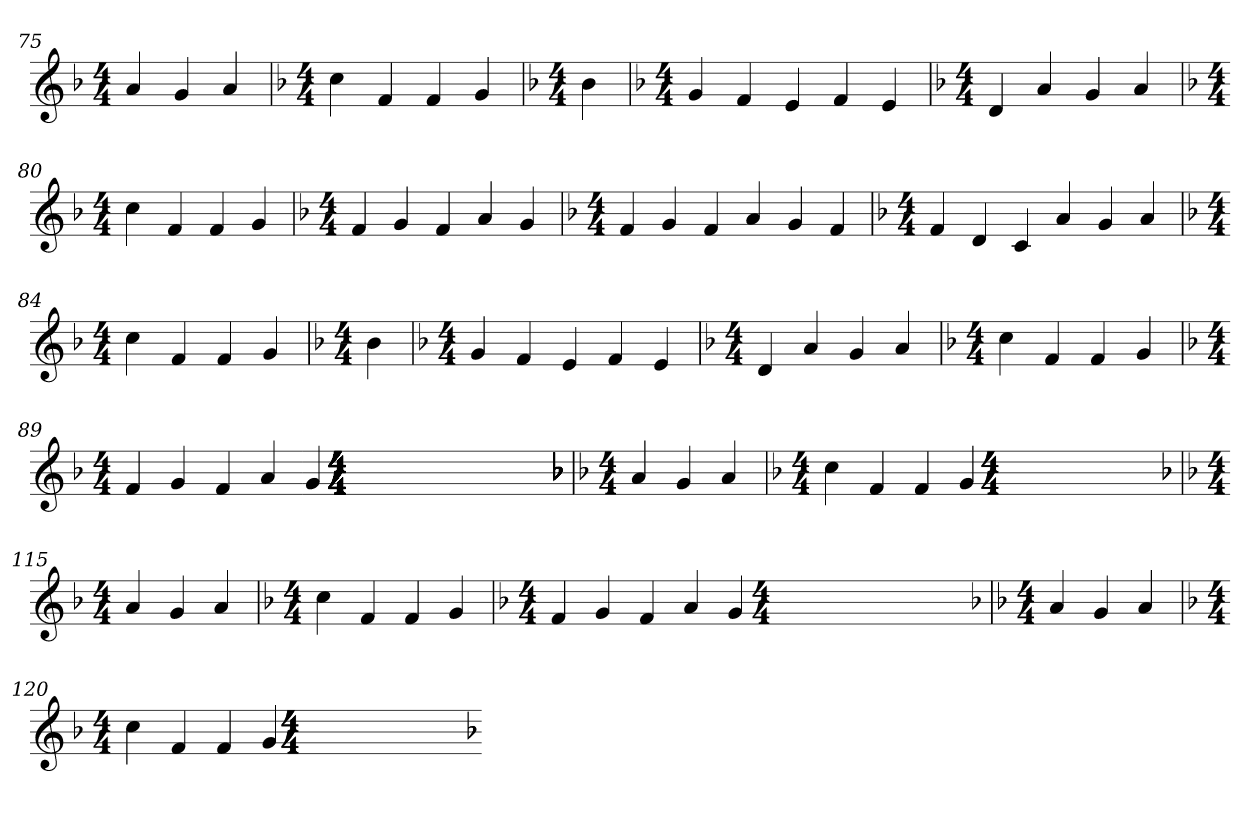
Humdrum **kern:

**kern
*part1
*staff1
*k[b-]
*F:
*M4/4
*k[b-]
*F:
*M4/4
*k[b-]
*F:
*M4/4
*k[b-]
*F:
*M4/4
*k[b-]
*F:
*M4/4
*k[b-]
*F:
*M4/4
*k[b-]
*F:
*M4/4
*k[b-]
*F:
*M4/4
*k[b-]
*F:
*M4/4
*k[b-]
*F:
*M4/4
*k[b-]
*F:
*M4/4
*k[b-]
*F:
*M4/4
*k[b-]
*F:
*M4/4
=75
*k[b-]
*F:
*M4/4
4a
4g
4a
=76
*k[b-]
*F:
*M4/4
4cc
4f
4f
4g
=77
*k[b-]
*F:
*M4/4
4b-
=78
*k[b-]
*F:
*M4/4
4g
4f
4e
4f
4e
=79
*k[b-]
*F:
*M4/4
4d
4a
4g
4a
=80
*k[b-]
*F:
*M4/4
4cc
4f
4f
4g
=81
*k[b-]
*F:
*M4/4
4f
4g
4f
4a
4g
=82
*k[b-]
*F:
*M4/4
4f
4g
4f
4a
4g
4f
=83
*k[b-]
*F:
*M4/4
4f
4d
4c
4a
4g
4a
=84
*k[b-]
*F:
*M4/4
4cc
4f
4f
4g
=85
*k[b-]
*F:
*M4/4
4b-
=86
*k[b-]
*F:
*M4/4
4g
4f
4e
4f
4e
=87
*k[b-]
*F:
*M4/4
4d
4a
4g
4a
=88
*k[b-]
*F:
*M4/4
4cc
4f
4f
4g
=89
*k[b-]
*F:
*M4/4
4f
4g
4f
4a
4g
*k[b-]
*F:
*M4/4
*k[b-]
*F:
*M4/4
*k[b-]
*F:
*M4/4
*k[b-]
*F:
*M4/4
*k[b-]
*F:
*M4/4
*k[b-]
*F:
*M4/4
*k[b-]
*F:
*M4/4
*k[b-]
*F:
*M4/4
*k[b-]
*F:
*M4/4
*k[b-]
*F:
*M4/4
*k[b-]
*F:
*M4/4
*k[b-]
*F:
*M4/4
*k[b-]
*F:
*M4/4
*k[b-]
*F:
*M4/4
*k[b-]
*F:
*M4/4
*k[b-]
*F:
*M4/4
*k[b-]
*F:
*M4/4
*k[b-]
*F:
*M4/4
*k[b-]
*F:
*M4/4
*k[b-]
*F:
*M4/4
*k[b-]
*F:
*M4/4
=111
*k[b-]
*F:
*M4/4
4a
4g
4a
=112
*k[b-]
*F:
*M4/4
4cc
4f
4f
4g
*k[b-]
*F:
*M4/4
*k[b-]
*F:
*M4/4
=115
*k[b-]
*F:
*M4/4
4a
4g
4a
=116
*k[b-]
*F:
*M4/4
4cc
4f
4f
4g
=117
*k[b-]
*F:
*M4/4
4f
4g
4f
4a
4g
*k[b-]
*F:
*M4/4
=119
*k[b-]
*F:
*M4/4
4a
4g
4a
=120
*k[b-]
*F:
*M4/4
4cc
4f
4f
4g
*k[b-]
*F:
*M4/4
*k[b-]
*F:
*M4/4
=-
*-
